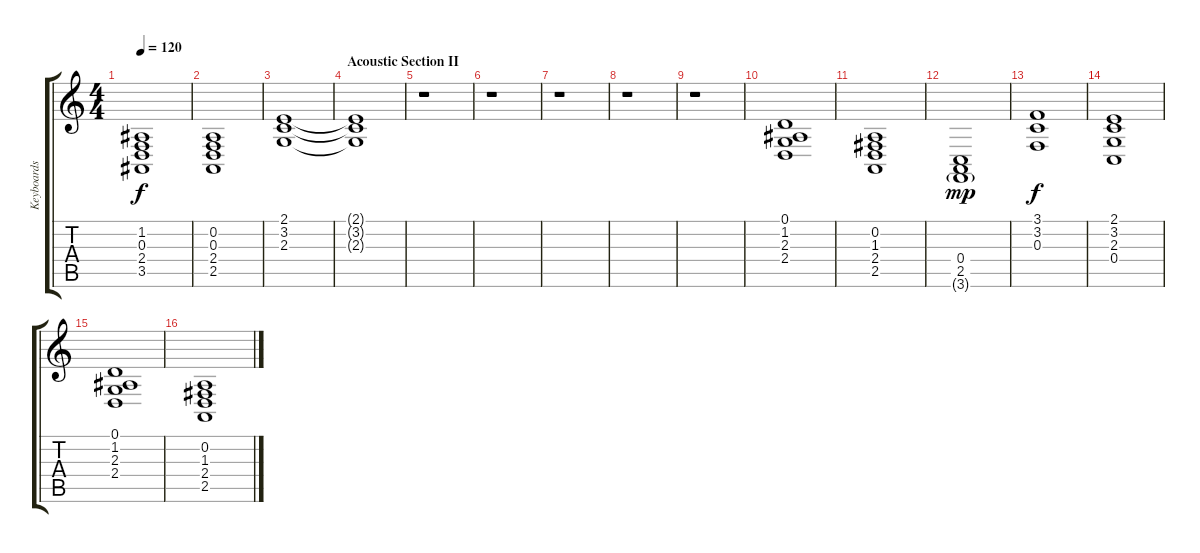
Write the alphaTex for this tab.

\track ("Keyboards" "Keyboards") {instrument stringensemble1}
\staff {score tabs}
\tuning (D4 A3 F3 C3 G2 D2) {hide}
\ts (4 4)
\tempo 120
\clef g2
\ks c
(1.2 0.3 2.4 3.5).1{dy f} |
(0.2 0.3 2.4 2.5).1 |
(2.1 3.2 2.3).1 |
\section ("" "Acoustic Section II")
(2.1{t} 3.2{t} 2.3{t}).1 |
r.1 |
r.1 |
r.1 |
r.1 |
r.1 |
(0.1 1.2 2.3 2.4).1 |
(0.2 1.3 2.4 2.5).1 |
(0.4 2.5 3.6{g}).1{dy mp} |
(3.1 3.2 0.3).1{dy f} |
(2.1 3.2 2.3 0.4).1 |
(0.1 1.2 2.3 2.4).1 |
(0.2 1.3 2.4 2.5).1
